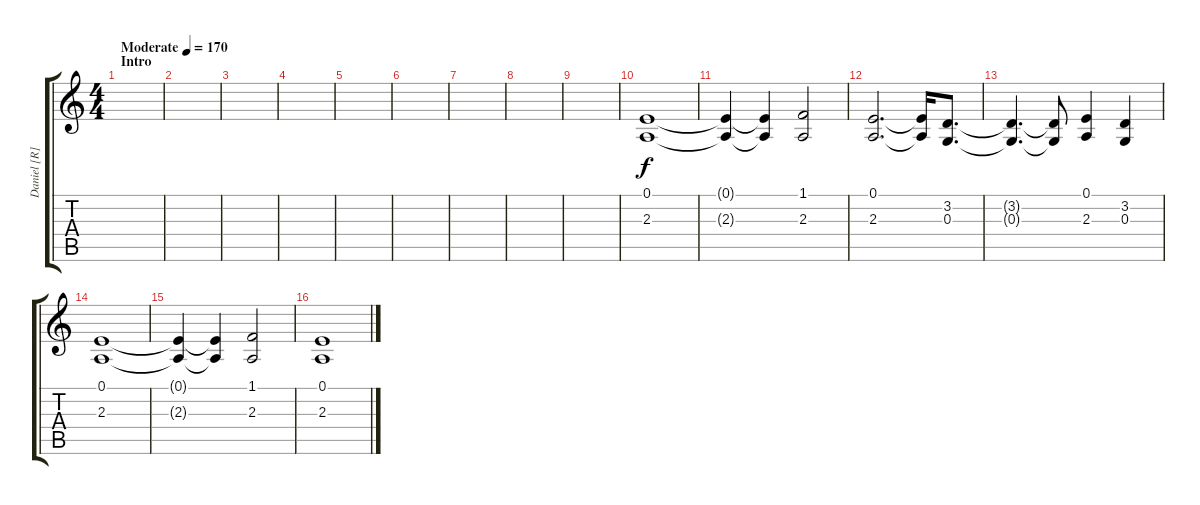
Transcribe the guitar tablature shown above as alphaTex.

\track ("Daniel [R]" "Daniel [R]") {instrument stringensemble1}
\staff {score tabs}
\tuning (E4 B3 G3 D3 A2 E2) {hide}
\ts (4 4)
\section ("" "Intro")
\tempo (170 "Moderate")
\clef g2
\ks c
|
|
|
|
|
|
|
|
|
(0.1 2.3).1 |
(0.1{t} 2.3{t}).4 (0.1{t} 2.3{t}).4 (1.1 2.3).2 |
(0.1 2.3).2{d} (0.1{t} 2.3{t}).16 (3.2 0.3).8{d} |
(3.2{t} 0.3{t}).4{d} (3.2{t} 0.3{t}).8 (0.1 2.3).4 (3.2 0.3).4 |
(0.1 2.3).1 |
(0.1{t} 2.3{t}).4 (0.1{t} 2.3{t}).4 (1.1 2.3).2 |
(0.1 2.3).1
